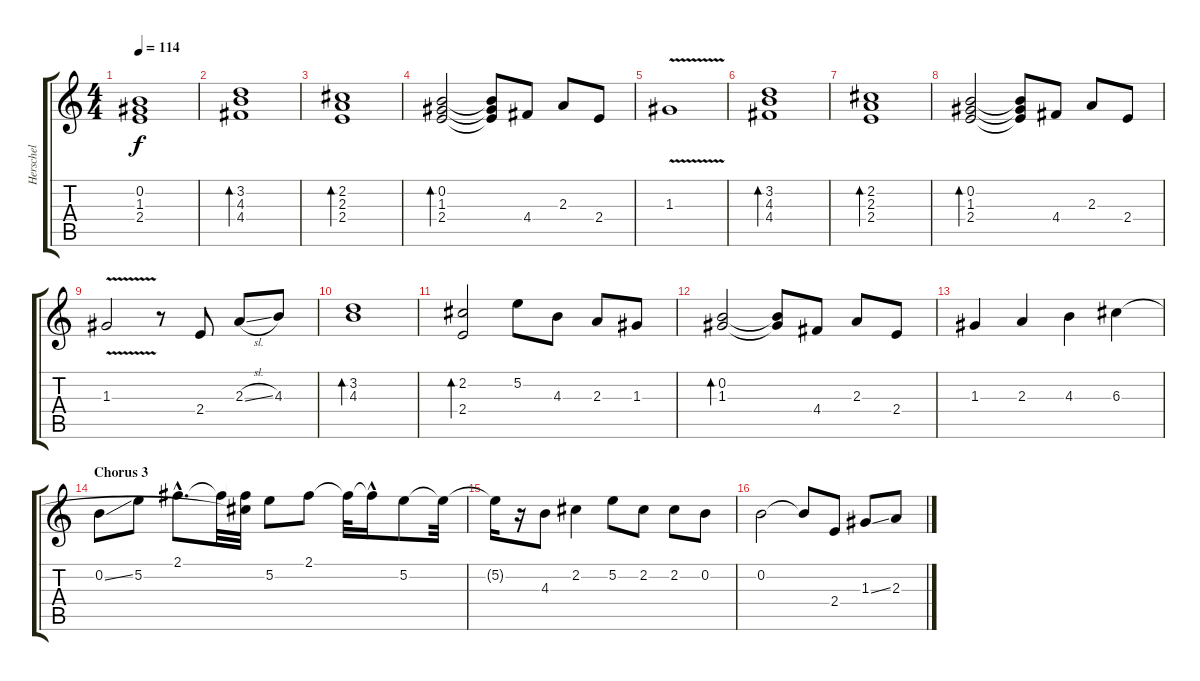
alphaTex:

\track ("Herschel" "Herschel") {instrument electricguitarjazz}
\staff {score tabs}
\tuning (E4 B3 G3 D3 A2 E2) {hide}
\ts (4 4)
\tempo 114
\clef g2
\ks c
(0.2{t} 1.3{t} 2.4{t}).1{dy f} |
(3.2 4.3 4.4).1{bd 120} |
(2.2 2.3 2.4).1{bd 120} |
(0.2 1.3 2.4).2{bd 120} (0.2{t} 1.3{t} 2.4{t}).8 4.4.8 2.3.8 2.4.8 |
1.3{v}.1 |
(3.2 4.3 4.4).1{bd 120} |
(2.2 2.3 2.4).1{bd 120} |
(0.2 1.3 2.4).2{bd 120} (0.2{t} 1.3{t} 2.4{t}).8 4.4.8 2.3.8 2.4.8 |
1.3{v}.2 r.8 2.4.8 2.3{sl}.8 4.3.8 |
(3.2 4.3).1{bd 480} |
(2.2 2.4).2{bd 480} 5.2.8 4.3.8 2.3.8 1.3.8 |
(0.2 1.3).2{bd 120} (0.2{t} 1.3{t}).8 4.4.8 2.3.8 2.4.8 |
1.3.4 2.3.4 4.3.4 6.3.4 |
\section ("" "Chorus 3")
0.2{ss}.8 5.2.8 2.1{hac}.8{d} 2.1{t}.32 (2.1{t} 6.3{t}).32 5.2.8 2.1.8 2.1{t}.32 2.1{hac t}.16 5.2.8 5.2{t}.32 |
5.2{t}.16 r.16 4.3.8 2.2.4 5.2.8 2.2.8 2.2.8 0.2.8 |
0.2.2 0.2{t}.8 2.4.8 1.3{ss}.8 2.3.8
